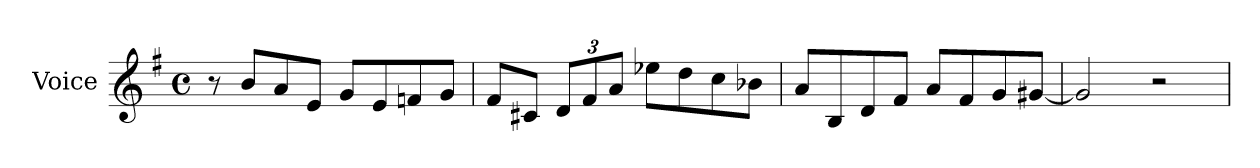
**kern
*part1
*staff1
*I"Voice
*I'Voice
*clefG2
*k[f#]
*M4/4
*met(c)
=1
8r
8b/L
8a/
8e/J
8g/L
8e/
8fn/
8g/J
=2
8f#/L
8c#X/J
12d/L
12f#/
12a/J
8ee-X\L
8dd\
8cc\
8b-X\J
=3
8a/L
8B/
8d/
8f#/J
8a/L
8f#/
8g/
[<8g#X/J
=4
2g#/]
2rcc
=
*-
